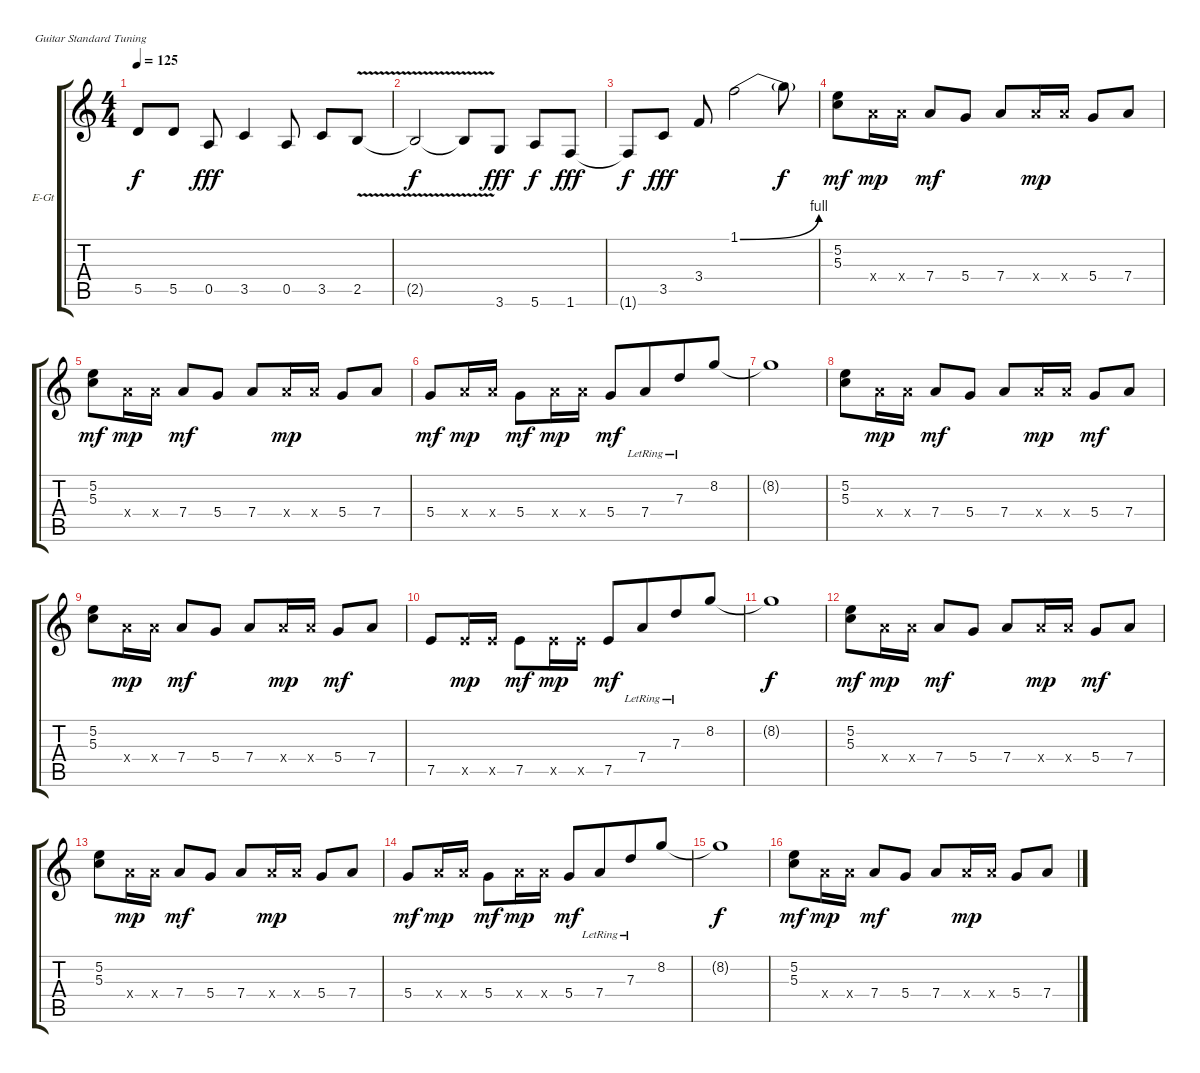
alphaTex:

\defaultSystemsLayout 4
\bracketExtendMode groupsimilarinstruments
\firstSystemTrackNameOrientation horizontal
\otherSystemsTrackNameOrientation horizontal
\track ("Electric Guitar" "E-Gt") {instrument distortionguitar}
\staff {score tabs}
\tuning (E4 B3 G3 D3 A2 E2)
\ts (4 4)
\tempo 125
\clef g2
\scale
0.333333
\ks c
5.5.8{dy f} 5.5.8 0.5.8{dy fff} 3.5.4 0.5.8 3.5.8 2.5{v}.8 |
\scale
0.333333 2.5{v t}.2{dy f} 2.5{v t}.8 3.6.8{dy fff} 5.6.8{dy f} 1.6.8{dy fff} |
\scale
0.333333 1.6{t}.8{dy f} 3.5.8{dy fff} 3.4.8 1.1{be (bend 0.6 0 17.4 4)}.2 1.1{t}.8{dy f} |
\scale
0.333333 (5.2 5.3).8{dy mf} 7.4{x}.16{dy mp} 7.4{x}.16 7.4.8{dy mf} 5.4.8 7.4.8 7.4{x}.16{dy mp} 7.4{x}.16 5.4.8 7.4.8 |
(5.2 5.3).8{dy mf} 7.4{x}.16{dy mp} 7.4{x}.16 7.4.8{dy mf} 5.4.8 7.4.8 7.4{x}.16{dy mp} 7.4{x}.16 5.4.8 7.4.8 |
\scale
0.333333 5.4.8{dy mf} 7.4{x}.16{dy mp} 7.4{x}.16 5.4.8{dy mf} 7.4{x}.16{dy mp} 7.4{x}.16 5.4.8{dy mf beam invert} 7.4{lr}.8{beam invert beam merge} 7.3{lr}.8{beam invert} 8.2.8{beam invert} |
\scale
0.333333 8.2{t}.1 |
\scale
0.333333 (5.2 5.3).8 7.4{x}.16{dy mp} 7.4{x}.16 7.4.8{dy mf} 5.4.8 7.4.8 7.4{x}.16{dy mp} 7.4{x}.16 5.4.8{dy mf} 7.4.8 |
\scale
0.333333 (5.2 5.3).8 7.4{x}.16{dy mp} 7.4{x}.16 7.4.8{dy mf} 5.4.8 7.4.8 7.4{x}.16{dy mp} 7.4{x}.16 5.4.8{dy mf} 7.4.8 |
\scale
0.333333 7.5.8 7.5{x}.16{dy mp} 7.5{x}.16 7.5.8{dy mf} 7.5{x}.16{dy mp} 7.5{x}.16 7.5.8{dy mf beam invert} 7.4{lr}.8{beam invert beam merge} 7.3{lr}.8{beam invert} 8.2.8{beam invert} |
\scale
0.333333 8.2{t}.1{dy f} |
\scale
0.333333 (5.2 5.3).8{dy mf} 7.4{x}.16{dy mp} 7.4{x}.16 7.4.8{dy mf} 5.4.8 7.4.8 7.4{x}.16{dy mp} 7.4{x}.16 5.4.8{dy mf} 7.4.8 |
\scale
0.333333 (5.2 5.3).8 7.4{x}.16{dy mp} 7.4{x}.16 7.4.8{dy mf} 5.4.8 7.4.8 7.4{x}.16{dy mp} 7.4{x}.16 5.4.8 7.4.8 |
\scale
0.333333 5.4.8{dy mf} 7.4{x}.16{dy mp} 7.4{x}.16 5.4.8{dy mf} 7.4{x}.16{dy mp} 7.4{x}.16 5.4.8{dy mf beam invert} 7.4{lr}.8{beam invert beam merge} 7.3{lr}.8{beam invert} 8.2.8{beam invert} |
\scale
0.333333 8.2{t}.1{dy f} |
\scale
0.333333 (5.2 5.3).8{dy mf} 7.4{x}.16{dy mp} 7.4{x}.16 7.4.8{dy mf} 5.4.8 7.4.8 7.4{x}.16{dy mp} 7.4{x}.16 5.4.8 7.4.8
